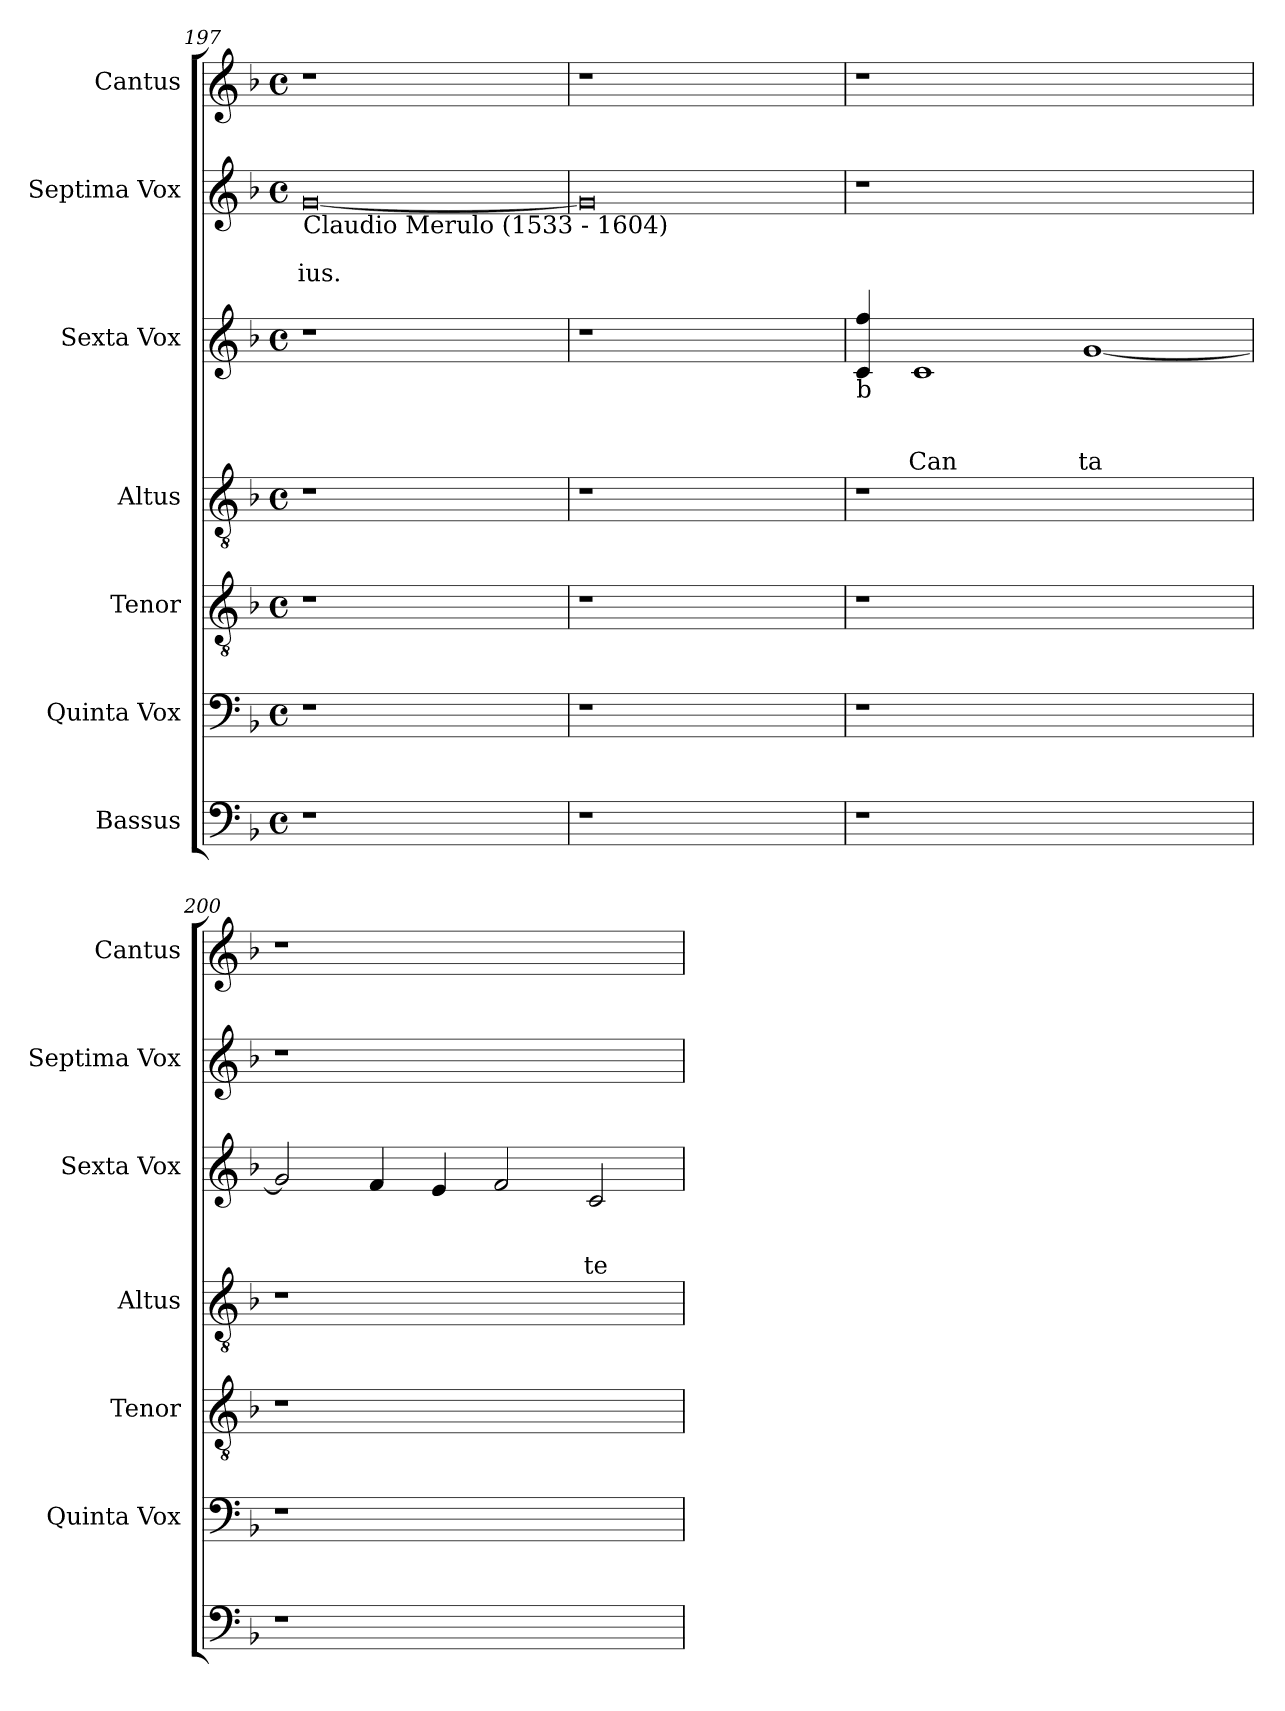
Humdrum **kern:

**kern	**kern	**kern	**kern	**kern	**text	**text	**text	**kern	**text	**text	**kern
*part7	*part6	*part5	*part4	*part3	*part3	*part3	*part3	*part2	*part2	*part2	*part1
*staff7	*staff6	*staff5	*staff4	*staff3	*staff3	*staff3	*staff3	*staff2	*staff2	*staff2	*staff1
*I"Bassus	*I"Quinta Vox	*I"Tenor	*I"Altus	*I"Sexta Vox	*	*	*	*I"Septima Vox	*	*	*I"Cantus
*	*I'Quinta Vox	*I'Tenor	*I'Altus	*I'Sexta Vox	*	*	*	*I'Septima Vox	*	*	*I'Cantus
*clefF4	*clefF4	*clefGv2	*clefGv2	*clefG2	*	*	*	*clefG2	*	*	*clefG2
*k[b-]	*k[b-]	*k[b-]	*k[b-]	*k[b-]	*	*	*	*k[b-]	*	*	*k[b-]
*F:	*F:	*F:	*F:	*F:	*	*	*	*F:	*	*	*F:
*M4/4	*M4/4	*M4/4	*M4/4	*M4/4	*	*	*	*M4/4	*	*	*M4/4
*met(c)	*met(c)	*met(c)	*met(c)	*met(c)	*	*	*	*met(c)	*	*	*met(c)
=197	=197	=197	=197	=197	=197	=197	=197	=197	=197	=197	=197
!	!	!	!	!	!	!	!	!LO:TX:b:t=Claudio Merulo (1533 - 1604)	!	!	!
!	!	!	!	!	!	!	!	!	!	!LO:LY:b	!
1r	1r	1r	1r	1r	.	.	.	[<0g	.	-ius.	1r
1ryy	1ryy	1ryy	1ryy	1ryy	.	.	.	.	.	.	1ryy
=198	=198	=198	=198	=198	=198	=198	=198	=198	=198	=198	=198
1r	1r	1r	1r	1r	.	.	.	0g]	.	.	1r
1ryy	1ryy	1ryy	1ryy	1ryy	.	.	.	.	.	.	1ryy
!!LO:LB:g=z
=199	=199	=199	=199	=199	=199	=199	=199	=199	=199	=199	=199
!	!	!	!	!LO:TX:b:t=b	!	!	!	!	!	!	!
1r	1r	1r	1r	4c/ 4ff/	.	.	.	1r	.	.	1r
!	!	!	!	!	!	!	!LO:LY:b	!	!	!	!
.	.	.	.	1c	.	.	Can	.	.	.	.
1ryy	1ryy	1ryy	1ryy	.	.	.	.	1ryy	.	.	1ryy
!	!	!	!	!	!	!	!LO:LY:b	!	!	!	!
.	.	.	.	[<1g	.	.	ta	.	.	.	.
4ryy	4ryy	4ryy	4ryy	.	.	.	.	4ryy	.	.	4ryy
=200	=200	=200	=200	=200	=200	=200	=200	=200	=200	=200	=200
1r	1r	1r	1r	2g/]	.	.	.	1r	.	.	1r
.	.	.	.	4f/	.	.	.	.	.	.	.
.	.	.	.	4e/	.	.	.	.	.	.	.
1ryy	1ryy	1ryy	1ryy	2f/	.	.	.	1ryy	.	.	1ryy
!	!	!	!	!	!	!	!LO:LY:b	!	!	!	!
.	.	.	.	2c/	.	.	te	.	.	.	.
=	=	=	=	=	=	=	=	=	=	=	=
*-	*-	*-	*-	*-	*-	*-	*-	*-	*-	*-	*-
